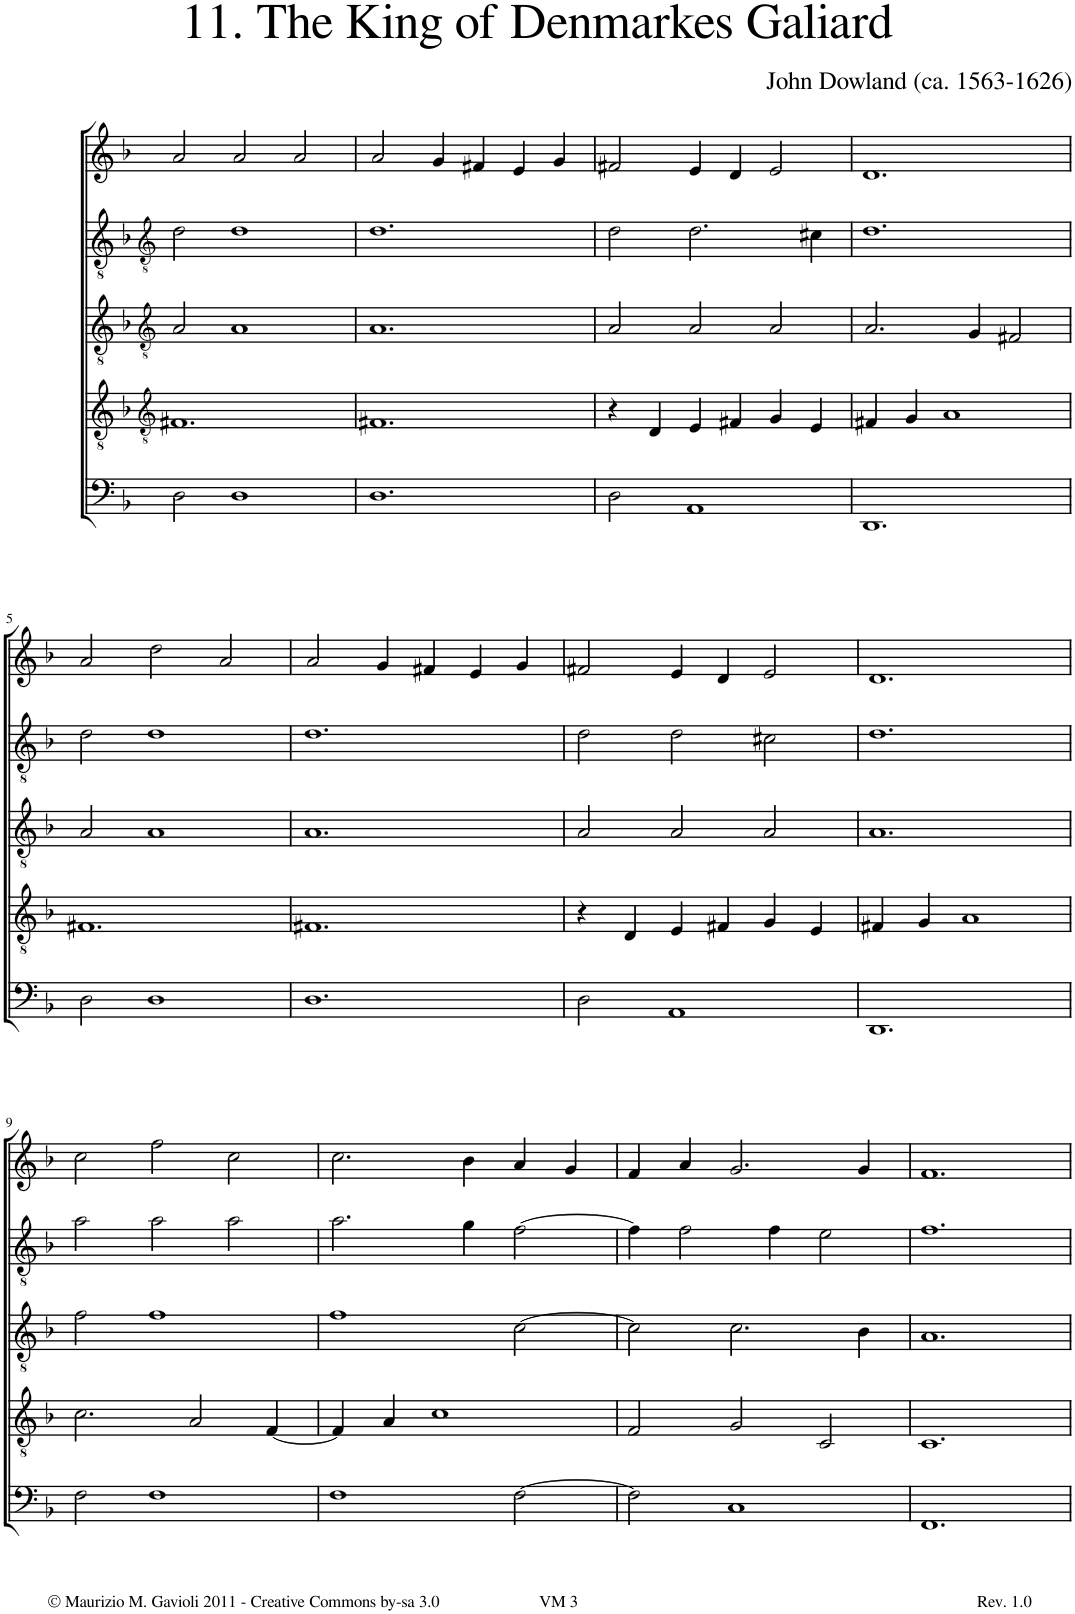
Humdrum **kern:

**kern	**kern	**kern	**kern	**kern
*part5	*part4	*part3	*part2	*part1
*staff5	*staff4	*staff3	*staff2	*staff1
*I"Trombone	*I"Trombone	*I"Trombone	*I"C Trumpet	*I"C Trumpet
*I'Trb	*I'Trb	*I'Trb	*I'Tpt	*I'Tpt
*clefF4	*clefGv2	*clefGv2	*clefGv2	*clefG2
*k[b-]	*k[b-]	*k[b-]	*k[b-]	*k[b-]
*M3/2	*M3/2	*M3/2	*M3/2	*M3/2
=1!|:	=1!|:	=1!|:	=1!|:	=1!|:
2D\	1.F#X	2A/	2d\	2a/
1D	.	1A	1d	2a/
.	.	.	.	2a/
=2	=2	=2	=2	=2
1.D	1.F#X	1.A	1.d	2a/
.	.	.	.	4g/
.	.	.	.	4f#X/
.	.	.	.	4e/
.	.	.	.	4g/
=3	=3	=3	=3	=3
2D\	4r	2A/	2d\	2f#X/
.	4D/	.	.	.
1AA	4E/	2A/	2.d\	4e/
.	4F#X/	.	.	4d/
.	4G/	2A/	.	2e/
.	4E/	.	4c#X\	.
=4	=4	=4	=4	=4
1.DD	4F#X/	2.A/	1.d	1.d
.	4G/	.	.	.
.	1A	.	.	.
.	.	4G/	.	.
.	.	2F#X/	.	.
!!LO:LB:g=z
=5	=5	=5	=5	=5
2D\	1.F#X	2A/	2d\	2a/
1D	.	1A	1d	2dd\
.	.	.	.	2a/
=6	=6	=6	=6	=6
1.D	1.F#X	1.A	1.d	2a/
.	.	.	.	4g/
.	.	.	.	4f#X/
.	.	.	.	4e/
.	.	.	.	4g/
=7	=7	=7	=7	=7
2D\	4r	2A/	2d\	2f#X/
.	4D/	.	.	.
1AA	4E/	2A/	2d\	4e/
.	4F#X/	.	.	4d/
.	4G/	2A/	2c#X\	2e/
.	4E/	.	.	.
=8	=8	=8	=8	=8
1.DD	4F#X/	1.A	1.d	1.d
.	4G/	.	.	.
.	1A	.	.	.
!!LO:LB:g=z
=9	=9	=9	=9	=9
2F\	2.c\	2f\	2a\	2cc\
1F	.	1f	2a\	2ff\
.	2A/	.	.	.
.	.	.	2a\	2cc\
.	[4F/	.	.	.
=10	=10	=10	=10	=10
1F	4F/]	1f	2.a\	2.cc\
.	4A/	.	.	.
.	1c	.	.	.
.	.	.	4g\	4b-\
[2F\	.	[2c\	[2f\	4a/
.	.	.	.	4g/
=11	=11	=11	=11	=11
2F\]	2F/	2c\]	4f\]	4f/
.	.	.	2f\	4a/
1C	2G/	2.c\	.	2.g/
.	.	.	4f\	.
.	2C/	.	2e\	.
.	.	4B-\	.	4g/
=12	=12	=12	=12	=12
1.FF	1.C	1.A	1.f	1.f
=	=	=	=	=
*-	*-	*-	*-	*-
